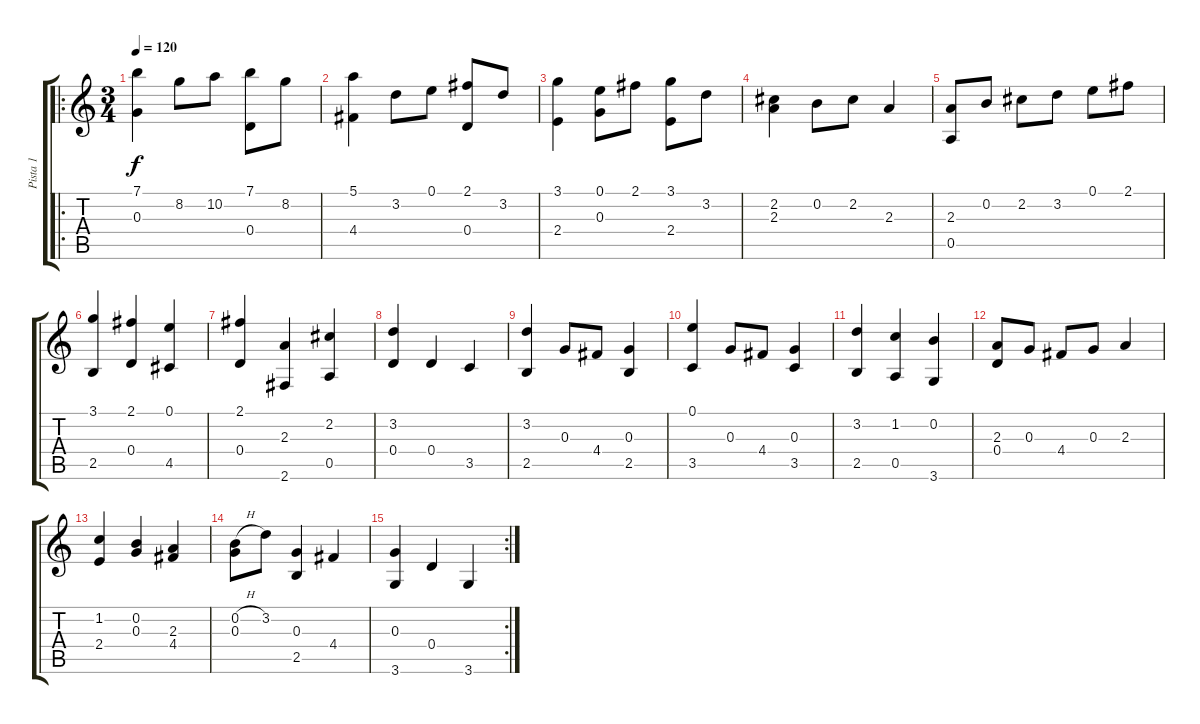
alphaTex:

\track ("Pista 1" "Pista 1") {instrument acousticguitarsteel}
\staff {score tabs}
\tuning (E4 B3 G3 D3 A2 E2) {hide}
\ro
\ts (3 4)
\tempo 120
\clef g2
\ks c
(7.1 0.3).4{dy f} 8.2.8 10.2.8 (7.1 0.4).8 8.2.8 |
(5.1 4.4).4 3.2.8 0.1.8 (2.1 0.4).8 3.2.8 |
(3.1 2.4).4 (0.1 0.3).8 2.1.8 (3.1 2.4).8 3.2.8 |
(2.2 2.3).4 0.2.8 2.2.8 2.3.4 |
(2.3 0.5).8 0.2.8 2.2.8 3.2.8 0.1.8 2.1.8 |
(3.1 2.5).4 (2.1 0.4).4 (0.1 4.5).4 |
(2.1 0.4).4 (2.3 2.6).4 (2.2 0.5).4 |
(3.2 0.4).4 0.4.4 3.5.4 |
(3.2 2.5).4 0.3.8 4.4.8 (0.3 2.5).4 |
(0.1 3.5).4 0.3.8 4.4.8 (0.3 3.5).4 |
(3.2 2.5).4 (1.2 0.5).4 (0.2 3.6).4 |
(2.3 0.4).8 0.3.8 4.4.8 0.3.8 2.3.4 |
(1.2 2.4).4 (0.2 0.3).4 (2.3 4.4).4 |
(0.2{h} 0.3).8 3.2.8 (0.3 2.5).4 4.4.4 |
\rc 2
(0.3 3.6).4 0.4.4 3.6.4
